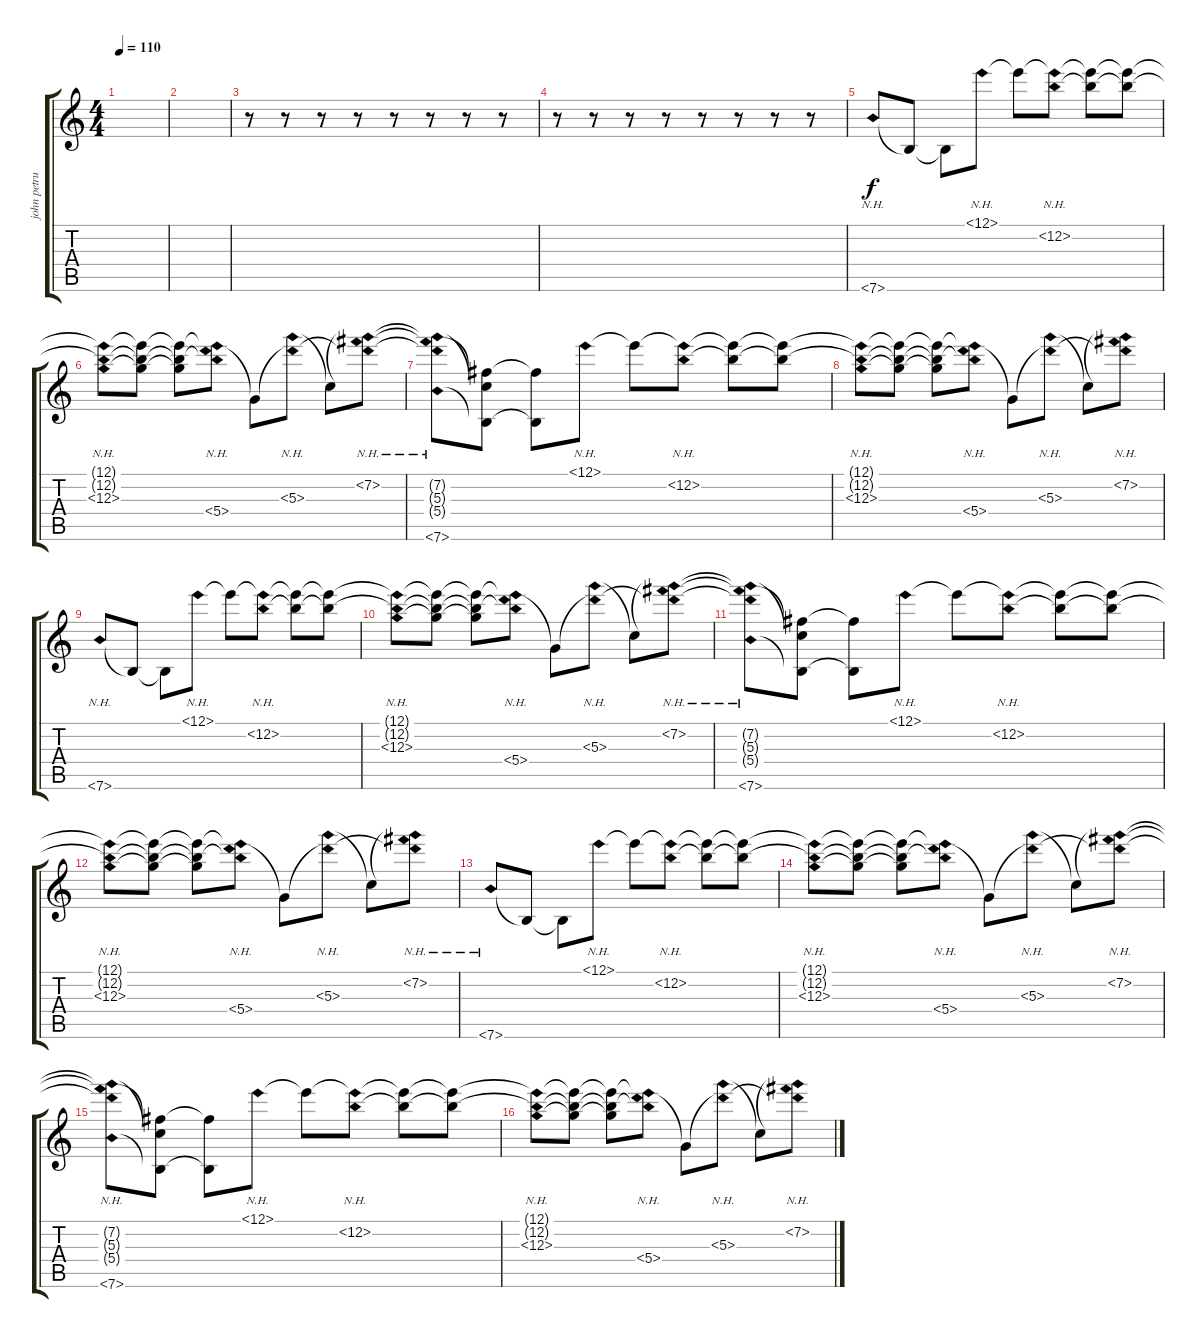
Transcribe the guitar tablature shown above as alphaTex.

\track ("john petrucci" "john petru") {instrument electricguitarclean}
\staff {score tabs}
\tuning (E4 B3 G3 D3 A2 E2) {hide}
\ts (4 4)
\tempo 110
\clef g2
\ks c
|
|
r.8 r.8 r.8 r.8 r.8 r.8 r.8 r.8 |
r.8 r.8 r.8 r.8 r.8 r.8 r.8 r.8 |
7.6{nh}.8 7.6{t}.8 7.6{t}.8 12.1{nh}.8 12.1{t}.8 (12.1{nh t} 12.2{nh}).8 (12.1{t} 12.2{t}).8 (12.1{t} 12.2{t}).8 |
(12.1{nh t} 12.2{nh t} 12.3{nh}).8 (12.1{t} 12.2{t} 12.3{t}).8 (12.1{t} 12.2{t} 12.3{t}).8 (12.1{nh t} 12.2{nh t} 5.4{nh}).8 5.4{t}.8 (5.3{nh} 5.4{nh t}).8 5.3{t}.8 (7.2{nh} 5.3{nh t} 5.4{nh t}).8 |
(7.2{nh t} 5.3{nh t} 5.4{nh t} 7.6{nh}).8 (7.2{t} 5.3{t} 7.6{t}).8 (7.2{t} 7.6{t}).8 12.1{nh}.8 12.1{t}.8 (12.1{nh t} 12.2{nh}).8 (12.1{t} 12.2{t}).8 (12.1{t} 12.2{t}).8 |
(12.1{nh t} 12.2{nh t} 12.3{nh}).8 (12.1{t} 12.2{t} 12.3{t}).8 (12.1{t} 12.2{t} 12.3{t}).8 (12.1{nh t} 12.2{nh t} 5.4{nh}).8 5.4{t}.8 (5.3{nh} 5.4{nh t}).8 5.3{t}.8 (7.2{nh} 5.3{nh t} 5.4{nh t}).8 |
7.6{nh}.8 7.6{t}.8 7.6{t}.8 12.1{nh}.8 12.1{t}.8 (12.1{nh t} 12.2{nh}).8 (12.1{t} 12.2{t}).8 (12.1{t} 12.2{t}).8 |
(12.1{nh t} 12.2{nh t} 12.3{nh}).8 (12.1{t} 12.2{t} 12.3{t}).8 (12.1{t} 12.2{t} 12.3{t}).8 (12.1{nh t} 12.2{nh t} 5.4{nh}).8 5.4{t}.8 (5.3{nh} 5.4{nh t}).8 5.3{t}.8 (7.2{nh} 5.3{nh t} 5.4{nh t}).8 |
(7.2{nh t} 5.3{nh t} 5.4{nh t} 7.6{nh}).8 (7.2{t} 5.3{t} 7.6{t}).8 (7.2{t} 7.6{t}).8 12.1{nh}.8 12.1{t}.8 (12.1{nh t} 12.2{nh}).8 (12.1{t} 12.2{t}).8 (12.1{t} 12.2{t}).8 |
(12.1{nh t} 12.2{nh t} 12.3{nh}).8 (12.1{t} 12.2{t} 12.3{t}).8 (12.1{t} 12.2{t} 12.3{t}).8 (12.1{nh t} 12.2{nh t} 5.4{nh}).8 5.4{t}.8 (5.3{nh} 5.4{nh t}).8 5.3{t}.8 (7.2{nh} 5.3{nh t} 5.4{nh t}).8 |
7.6{nh}.8 7.6{t}.8 7.6{t}.8 12.1{nh}.8 12.1{t}.8 (12.1{nh t} 12.2{nh}).8 (12.1{t} 12.2{t}).8 (12.1{t} 12.2{t}).8 |
(12.1{nh t} 12.2{nh t} 12.3{nh}).8 (12.1{t} 12.2{t} 12.3{t}).8 (12.1{t} 12.2{t} 12.3{t}).8 (12.1{nh t} 12.2{nh t} 5.4{nh}).8 5.4{t}.8 (5.3{nh} 5.4{nh t}).8 5.3{t}.8 (7.2{nh} 5.3{nh t} 5.4{nh t}).8 |
(7.2{nh t} 5.3{nh t} 5.4{nh t} 7.6{nh}).8 (7.2{t} 5.3{t} 7.6{t}).8 (7.2{t} 7.6{t}).8 12.1{nh}.8 12.1{t}.8 (12.1{nh t} 12.2{nh}).8 (12.1{t} 12.2{t}).8 (12.1{t} 12.2{t}).8 |
(12.1{nh t} 12.2{nh t} 12.3{nh}).8 (12.1{t} 12.2{t} 12.3{t}).8 (12.1{t} 12.2{t} 12.3{t}).8 (12.1{nh t} 12.2{nh t} 5.4{nh}).8 5.4{t}.8 (5.3{nh} 5.4{nh t}).8 5.3{t}.8 (7.2{nh} 5.3{nh t} 5.4{nh t}).8
